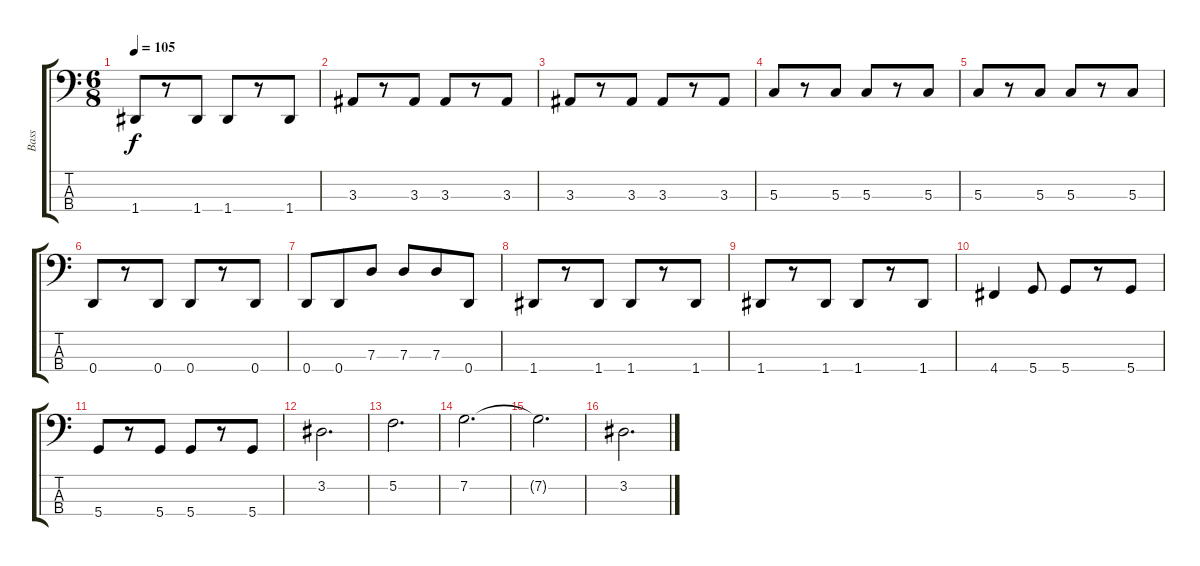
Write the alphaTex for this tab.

\track ("Bass" "Bass") {instrument electricbassfinger}
\staff {score tabs}
\tuning (F2 C2 G1 D1) {hide}
\ts (6 8)
\tempo 105
\clef f4
\ks c
1.4.8{dy f} r.8 1.4.8 1.4.8 r.8 1.4.8 |
3.3.8 r.8 3.3.8 3.3.8 r.8 3.3.8 |
3.3.8 r.8 3.3.8 3.3.8 r.8 3.3.8 |
5.3.8 r.8 5.3.8 5.3.8 r.8 5.3.8 |
5.3.8 r.8 5.3.8 5.3.8 r.8 5.3.8 |
0.4.8 r.8 0.4.8 0.4.8 r.8 0.4.8 |
0.4.8 0.4.8 7.3.8 7.3.8 7.3.8 0.4.8 |
1.4.8 r.8 1.4.8 1.4.8 r.8 1.4.8 |
1.4.8 r.8 1.4.8 1.4.8 r.8 1.4.8 |
4.4.4 5.4.8 5.4.8 r.8 5.4.8 |
5.4.8 r.8 5.4.8 5.4.8 r.8 5.4.8 |
3.2.2{d} |
5.2.2{d} |
7.2.2{d} |
7.2{t}.2{d} |
3.2.2{d}
